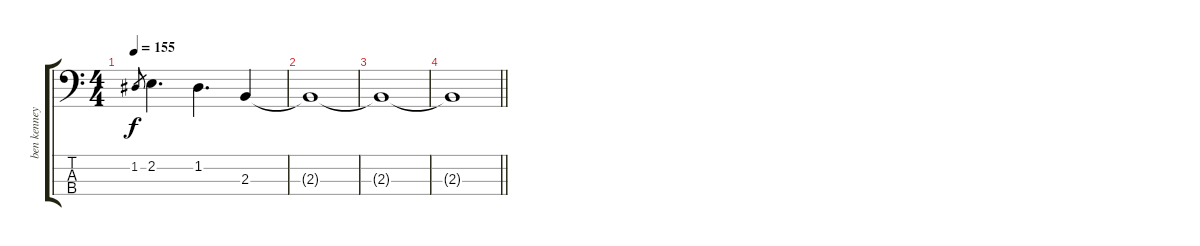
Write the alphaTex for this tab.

\track ("ben kenney" "ben kenney") {instrument electricbassfinger}
\staff {score tabs}
\tuning (G2 D2 A1 E1) {hide}
\ts (4 4)
\tempo 155
\clef f4
\ks c
1.2.8{gr dy f} 2.2.4{d} 1.2.4{d} 2.3.4 |
2.3{t}.1 |
2.3{t}.1 |
\barLineRight lightlight
2.3{t}.1
